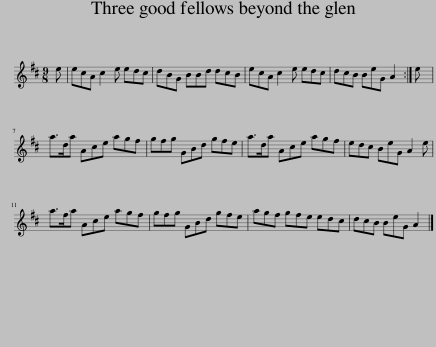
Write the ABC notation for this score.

X:1
L:1/8
M:9/8
I:linebreak $
K:D
V:1 treble
V:1
 e | ecA c2 e edc | dBG BBd dcB | ecA c2 e edc | dcB BeG A2 :| %5
 e |$ a>da Ace agf | gfg GBd gfe | a>da Ace agf | edc BeG A2 e |$ %10
 a>fa Ace agf | gfg GBd gfe | agf gfe edc | dcB BeG A2 |] %14
